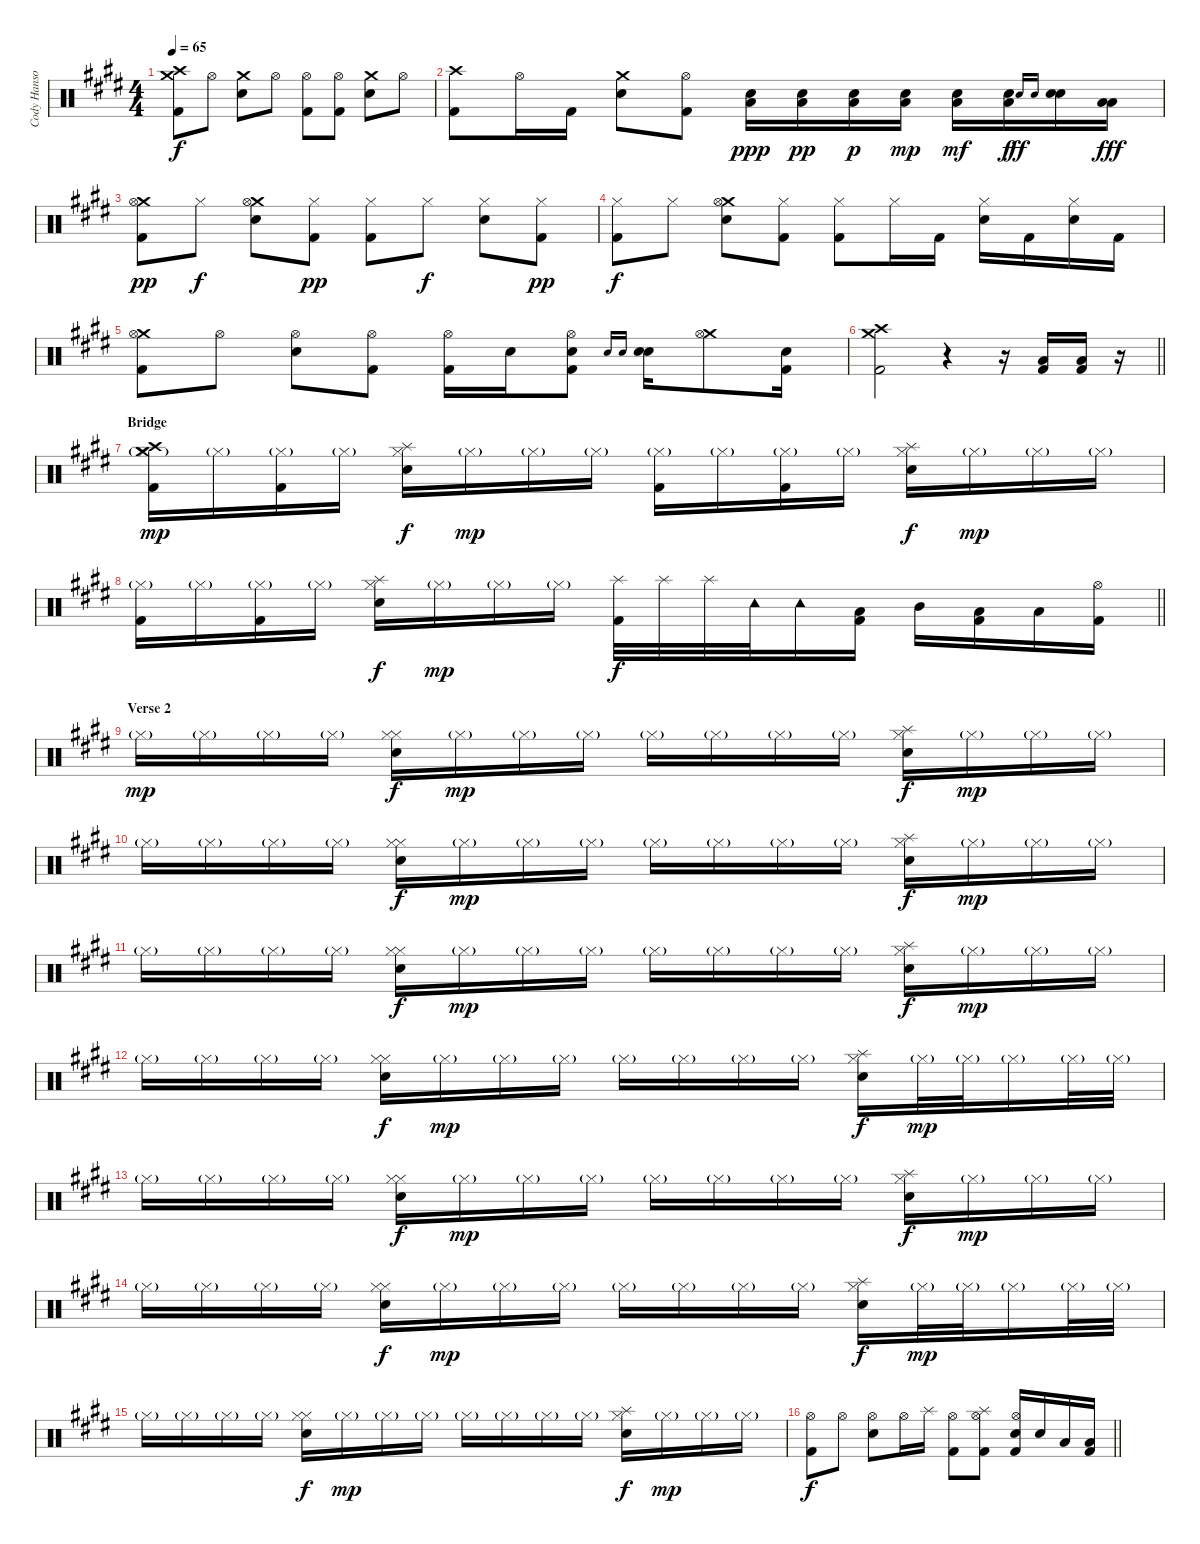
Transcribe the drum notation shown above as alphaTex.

\track ("Cody Hanson" "Cody Hanso") {instrument percussion}
\staff {score}
\articulation defaults
\ts (4 4)
\tempo 65
\clef neutral
\ks e
("Crash medium (hit)" "Crash high (hit)" "Kick (hit) 2").8{dy f} "Hi-Hat (open)".8 ("Crash medium (hit)" "Electric Snare (hit)").8 "Hi-Hat (open)".8 ("Hi-Hat (open)" "Kick (hit) 2").8 ("Hi-Hat (open)" "Kick (hit) 2").8 ("Crash medium (hit)" "Electric Snare (hit)").8 "Hi-Hat (open)".8 |
("Crash high (hit)" "Kick (hit) 2").8 "Hi-Hat (open)".16 "Kick (hit) 2".16 ("Crash medium (hit)" "Electric Snare (hit)").8 ("Hi-Hat (open)" "Kick (hit) 2").8 ("Electric Snare (hit)" "Low Tom (hit)").16{dy ppp} ("Electric Snare (hit)" "Low Tom (hit)").16{dy pp} ("Electric Snare (hit)" "Low Tom (hit)").16{dy p} ("Electric Snare (hit)" "Low Tom (hit)").16{dy mp} ("Electric Snare (hit)" "Low Tom (hit)").16{dy mf} ("Electric Snare (hit)" "Low Tom (hit)").16{dy f} "Electric Snare (hit)".16{gr onbeat dy ff} "Electric Snare (hit)".16{gr onbeat} ("Electric Snare (hit)" "Electric Snare (hit)").16 ("Low Tom (hit)" "Low Tom (hit)").16{dy fff} |
("Crash medium (hit)" "Hi-Hat (open)" "Kick (hit) 2").8{dy pp} "Hi-Hat (closed)".8{dy f} ("Crash medium (hit)" "Hi-Hat (open)" "Electric Snare (hit)").8 ("Hi-Hat (closed)" "Kick (hit) 2").8{dy pp} ("Hi-Hat (closed)" "Kick (hit) 2").8 "Hi-Hat (closed)".8{dy f} ("Hi-Hat (closed)" "Electric Snare (hit)").8 ("Hi-Hat (closed)" "Kick (hit) 2").8{dy pp} |
("Hi-Hat (closed)" "Kick (hit) 2").8{dy f} "Hi-Hat (closed)".8 ("Crash medium (hit)" "Hi-Hat (open)" "Electric Snare (hit)").8 ("Hi-Hat (closed)" "Kick (hit) 2").8 ("Hi-Hat (closed)" "Kick (hit) 2").8 "Hi-Hat (closed)".16 "Kick (hit) 2".16 ("Hi-Hat (closed)" "Electric Snare (hit)").16 "Kick (hit) 2".16 ("Hi-Hat (closed)" "Electric Snare (hit)").16 "Kick (hit) 2".16 |
("Crash medium (hit)" "Hi-Hat (open)" "Kick (hit) 2").8 "Hi-Hat (open)".8 ("Hi-Hat (open)" "Electric Snare (hit)").8 ("Hi-Hat (open)" "Kick (hit) 2").8 ("Hi-Hat (open)" "Kick (hit) 2").16 "Electric Snare (hit)".16 ("Hi-Hat (open)" "Electric Snare (hit)" "Kick (hit) 2").8 "Electric Snare (hit)".16{gr onbeat} "Electric Snare (hit)".16{gr onbeat} ("Electric Snare (hit)" "Electric Snare (hit)").16 ("Crash medium (hit)" "Hi-Hat (open)").8 ("Electric Snare (hit)" "Kick (hit) 2").16 |
\barLineRight lightlight
("Crash medium (hit)" "Crash high (hit)" "Kick (hit) 2").2 r.4 r.16 ("Low Floor Tom (hit)" "Kick (hit) 2").16 ("Low Floor Tom (hit)" "Kick (hit) 2").16 r.16 |
\section ("" "Bridge")
("Crash medium (hit)" "Hi-Hat (closed)"{g} "Crash high (hit)" "Kick (hit) 2").16{dy mp} "Hi-Hat (closed)"{g}.16 ("Hi-Hat (closed)"{g} "Kick (hit) 2").16 "Hi-Hat (closed)"{g}.16 ("Splash (hit)" "Hi-Hat (closed)" "Electric Snare (hit)").16{dy f} "Hi-Hat (closed)"{g}.16{dy mp} "Hi-Hat (closed)"{g}.16 "Hi-Hat (closed)"{g}.16 ("Hi-Hat (closed)"{g} "Kick (hit) 2").16 "Hi-Hat (closed)"{g}.16 ("Hi-Hat (closed)"{g} "Kick (hit) 2").16 "Hi-Hat (closed)"{g}.16 ("Splash (hit)" "Hi-Hat (closed)" "Electric Snare (hit)").16{dy f} "Hi-Hat (closed)"{g}.16{dy mp} "Hi-Hat (closed)"{g}.16 "Hi-Hat (closed)"{g}.16 |
\barLineRight lightlight
("Hi-Hat (closed)"{g} "Kick (hit) 2").16 "Hi-Hat (closed)"{g}.16 ("Hi-Hat (closed)"{g} "Kick (hit) 2").16 "Hi-Hat (closed)"{g}.16 ("Splash (hit)" "Hi-Hat (closed)" "Electric Snare (hit)").16{dy f} "Hi-Hat (closed)"{g}.16{dy mp} "Hi-Hat (closed)"{g}.16 "Hi-Hat (closed)"{g}.16 ("Splash (hit)" "Kick (hit) 2").32{dy f} "Splash (hit)".32 "Splash (hit)".32 "Tambourine (hit)".32 "Tambourine (hit)".16 ("Low Tom (hit)" "Kick (hit) 2").16 "Mid Tom (hit)".16 ("Low Floor Tom (hit)" "Kick (hit) 2").16 "Low Floor Tom (hit)".16 ("Hi-Hat (open)" "Kick (hit) 2").16 |
\section ("" "Verse 2")
"Hi-Hat (closed)"{g}.16{dy mp} "Hi-Hat (closed)"{g}.16 "Hi-Hat (closed)"{g}.16 "Hi-Hat (closed)"{g}.16 ("Hi-Hat (closed)" "Hi-Hat (closed)" "Electric Snare (hit)").16{dy f} "Hi-Hat (closed)"{g}.16{dy mp} "Hi-Hat (closed)"{g}.16 "Hi-Hat (closed)"{g}.16 "Hi-Hat (closed)"{g}.16 "Hi-Hat (closed)"{g}.16 "Hi-Hat (closed)"{g}.16 "Hi-Hat (closed)"{g}.16 ("Hi-Hat (closed)" "Splash (hit)" "Electric Snare (hit)").16{dy f} "Hi-Hat (closed)"{g}.16{dy mp} "Hi-Hat (closed)"{g}.16 "Hi-Hat (closed)"{g}.16 |
"Hi-Hat (closed)"{g}.16 "Hi-Hat (closed)"{g}.16 "Hi-Hat (closed)"{g}.16 "Hi-Hat (closed)"{g}.16 ("Hi-Hat (closed)" "Hi-Hat (closed)" "Electric Snare (hit)").16{dy f} "Hi-Hat (closed)"{g}.16{dy mp} "Hi-Hat (closed)"{g}.16 "Hi-Hat (closed)"{g}.16 "Hi-Hat (closed)"{g}.16 "Hi-Hat (closed)"{g}.16 "Hi-Hat (closed)"{g}.16 "Hi-Hat (closed)"{g}.16 ("Hi-Hat (closed)" "Splash (hit)" "Electric Snare (hit)").16{dy f} "Hi-Hat (closed)"{g}.16{dy mp} "Hi-Hat (closed)"{g}.16 "Hi-Hat (closed)"{g}.16 |
"Hi-Hat (closed)"{g}.16 "Hi-Hat (closed)"{g}.16 "Hi-Hat (closed)"{g}.16 "Hi-Hat (closed)"{g}.16 ("Hi-Hat (closed)" "Hi-Hat (closed)" "Electric Snare (hit)").16{dy f} "Hi-Hat (closed)"{g}.16{dy mp} "Hi-Hat (closed)"{g}.16 "Hi-Hat (closed)"{g}.16 "Hi-Hat (closed)"{g}.16 "Hi-Hat (closed)"{g}.16 "Hi-Hat (closed)"{g}.16 "Hi-Hat (closed)"{g}.16 ("Hi-Hat (closed)" "Splash (hit)" "Electric Snare (hit)").16{dy f} "Hi-Hat (closed)"{g}.16{dy mp} "Hi-Hat (closed)"{g}.16 "Hi-Hat (closed)"{g}.16 |
"Hi-Hat (closed)"{g}.16 "Hi-Hat (closed)"{g}.16 "Hi-Hat (closed)"{g}.16 "Hi-Hat (closed)"{g}.16 ("Hi-Hat (closed)" "Hi-Hat (closed)" "Electric Snare (hit)").16{dy f} "Hi-Hat (closed)"{g}.16{dy mp} "Hi-Hat (closed)"{g}.16 "Hi-Hat (closed)"{g}.16 "Hi-Hat (closed)"{g}.16 "Hi-Hat (closed)"{g}.16 "Hi-Hat (closed)"{g}.16 "Hi-Hat (closed)"{g}.16 ("Hi-Hat (closed)" "Splash (hit)" "Electric Snare (hit)").16{dy f} "Hi-Hat (closed)"{g}.32{dy mp} "Hi-Hat (closed)"{g}.32 "Hi-Hat (closed)"{g}.16 "Hi-Hat (closed)"{g}.32 "Hi-Hat (closed)"{g}.32 |
"Hi-Hat (closed)"{g}.16 "Hi-Hat (closed)"{g}.16 "Hi-Hat (closed)"{g}.16 "Hi-Hat (closed)"{g}.16 ("Hi-Hat (closed)" "Hi-Hat (closed)" "Electric Snare (hit)").16{dy f} "Hi-Hat (closed)"{g}.16{dy mp} "Hi-Hat (closed)"{g}.16 "Hi-Hat (closed)"{g}.16 "Hi-Hat (closed)"{g}.16 "Hi-Hat (closed)"{g}.16 "Hi-Hat (closed)"{g}.16 "Hi-Hat (closed)"{g}.16 ("Hi-Hat (closed)" "Splash (hit)" "Electric Snare (hit)").16{dy f} "Hi-Hat (closed)"{g}.16{dy mp} "Hi-Hat (closed)"{g}.16 "Hi-Hat (closed)"{g}.16 |
"Hi-Hat (closed)"{g}.16 "Hi-Hat (closed)"{g}.16 "Hi-Hat (closed)"{g}.16 "Hi-Hat (closed)"{g}.16 ("Hi-Hat (closed)" "Hi-Hat (closed)" "Electric Snare (hit)").16{dy f} "Hi-Hat (closed)"{g}.16{dy mp} "Hi-Hat (closed)"{g}.16 "Hi-Hat (closed)"{g}.16 "Hi-Hat (closed)"{g}.16 "Hi-Hat (closed)"{g}.16 "Hi-Hat (closed)"{g}.16 "Hi-Hat (closed)"{g}.16 ("Hi-Hat (closed)" "Splash (hit)" "Electric Snare (hit)").16{dy f} "Hi-Hat (closed)"{g}.32{dy mp} "Hi-Hat (closed)"{g}.32 "Hi-Hat (closed)"{g}.16 "Hi-Hat (closed)"{g}.32 "Hi-Hat (closed)"{g}.32 |
"Hi-Hat (closed)"{g}.16 "Hi-Hat (closed)"{g}.16 "Hi-Hat (closed)"{g}.16 "Hi-Hat (closed)"{g}.16 ("Hi-Hat (closed)" "Hi-Hat (closed)" "Electric Snare (hit)").16{dy f} "Hi-Hat (closed)"{g}.16{dy mp} "Hi-Hat (closed)"{g}.16 "Hi-Hat (closed)"{g}.16 "Hi-Hat (closed)"{g}.16 "Hi-Hat (closed)"{g}.16 "Hi-Hat (closed)"{g}.16 "Hi-Hat (closed)"{g}.16 ("Hi-Hat (closed)" "Splash (hit)" "Electric Snare (hit)").16{dy f} "Hi-Hat (closed)"{g}.16{dy mp} "Hi-Hat (closed)"{g}.16 "Hi-Hat (closed)"{g}.16 |
\barLineRight lightlight
("Hi-Hat (open)" "Kick (hit) 2").8{dy f} "Hi-Hat (open)".8 ("Hi-Hat (open)" "Electric Snare (hit)").8 "Hi-Hat (open)".16 "Splash (hit)".16 ("Hi-Hat (open)" "Kick (hit) 2").8 ("Hi-Hat (open)" "Splash (hit)" "Kick (hit) 2").8 ("Hi-Hat (open)" "Electric Snare (hit)" "Kick (hit) 2").16 "Electric Snare (hit)".16 "Low Tom (hit)".16 ("Low Tom (hit)" "Kick (hit) 2").16
